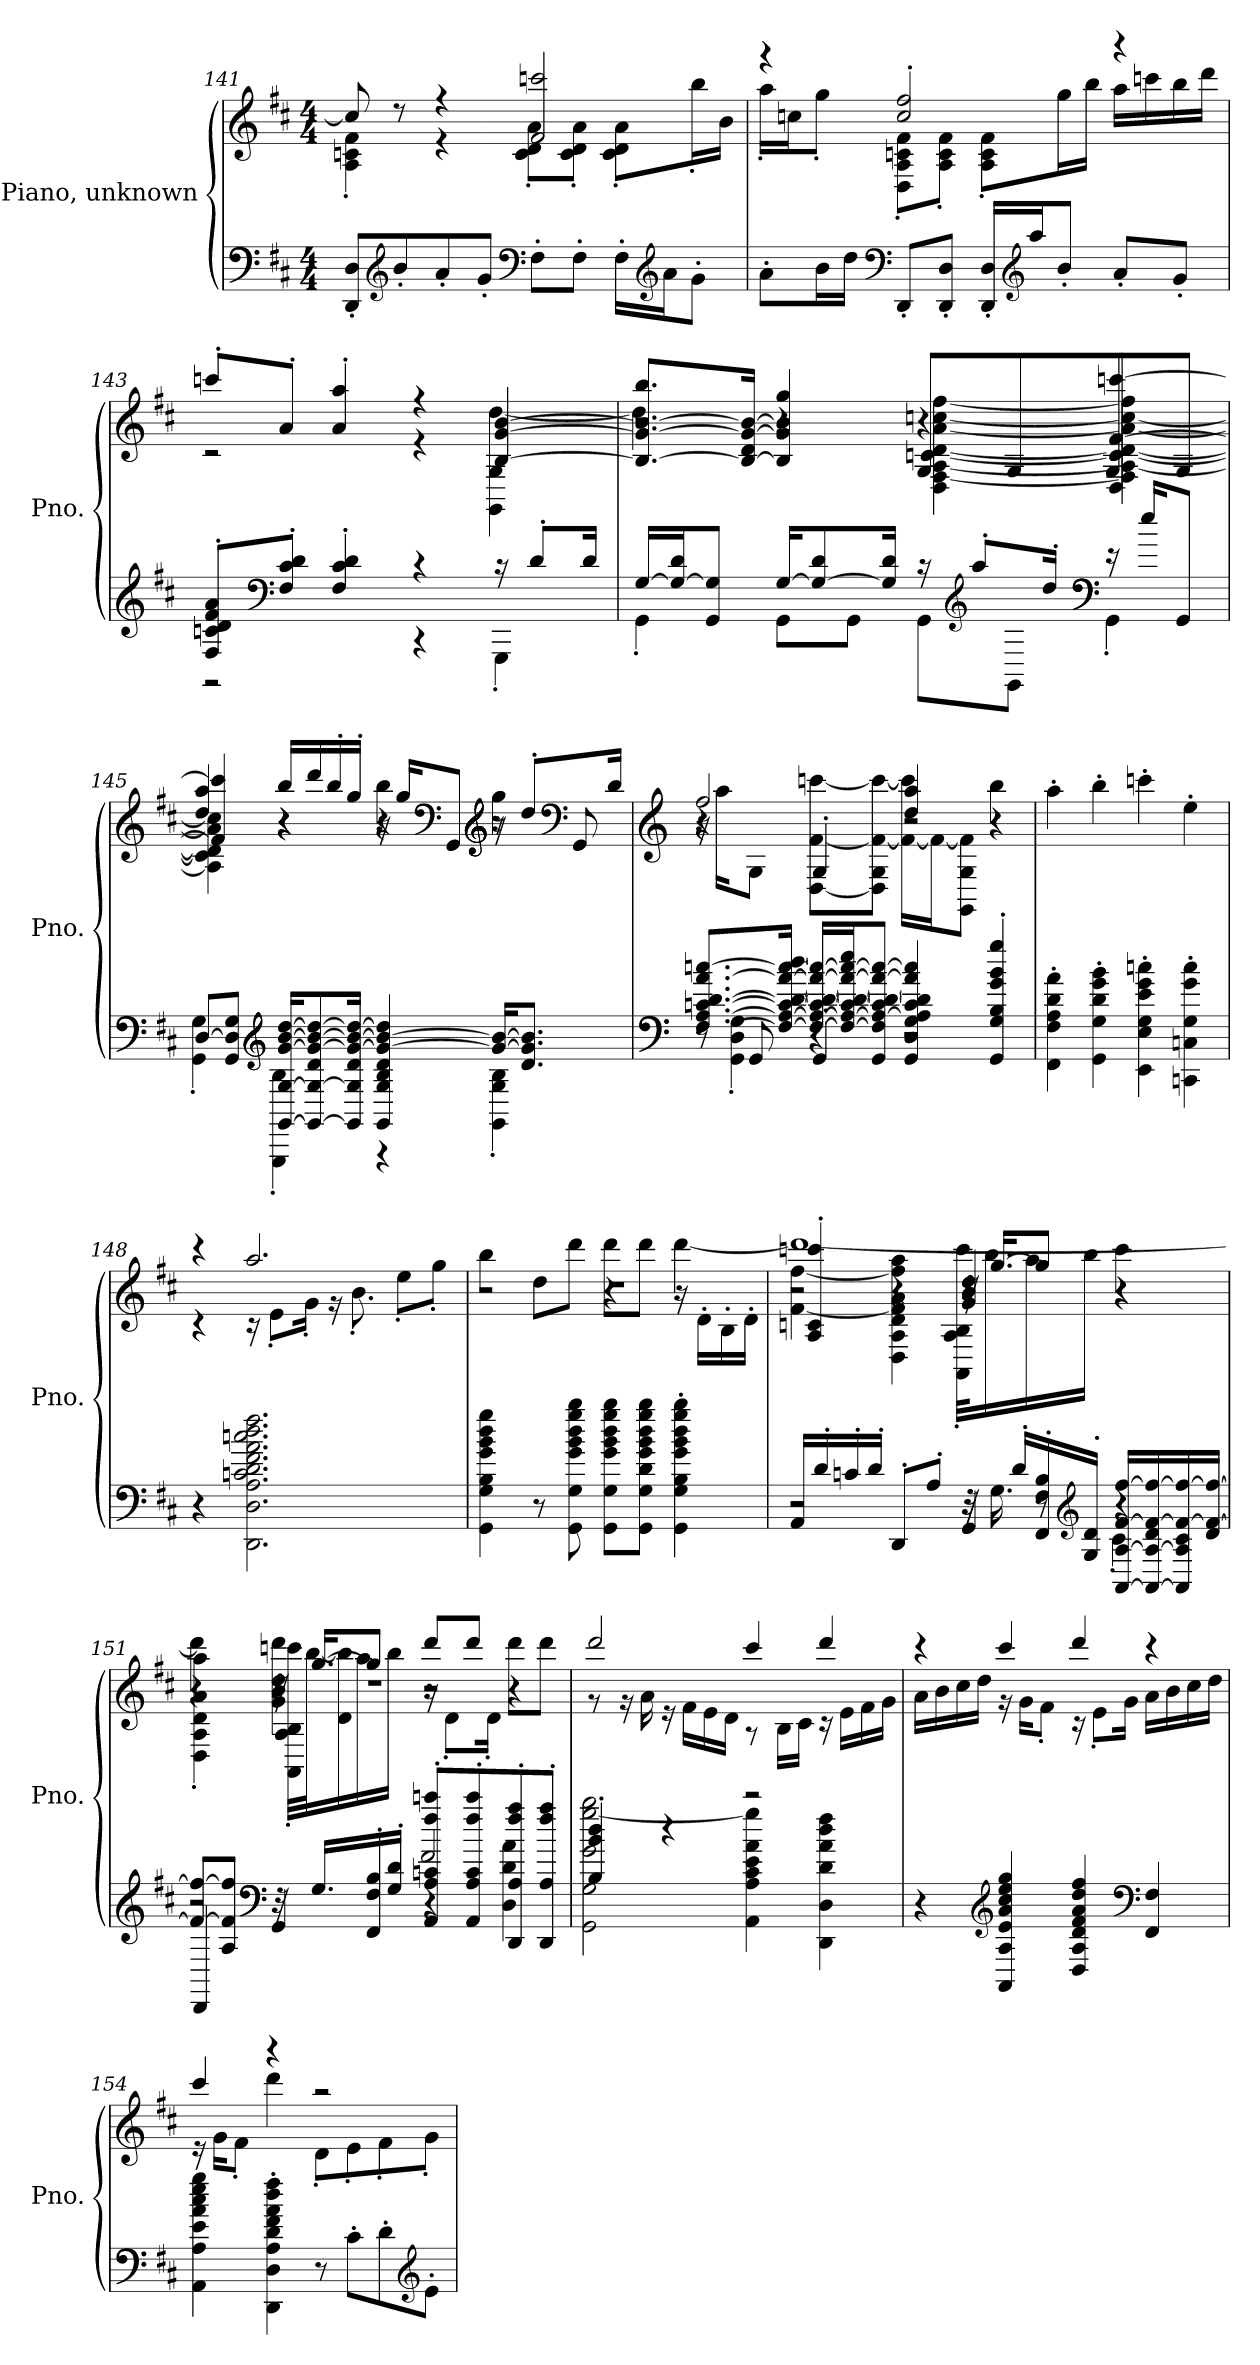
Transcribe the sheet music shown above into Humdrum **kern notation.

**kern	**kern
*part1	*part1
*staff2	*staff1
*I"Piano, unknown	*
*I'Pno.	*
!!LO:LB:g=z
*clefF4	*clefG2
*k[f#c#]	*k[f#c#]
*M4/4	*M4/4
=141	=141
*	*^
8DD/' 8D/'L	8cc/]	4A\' 4cn\' 4f#\'
*clefG2	*	*
8b'/	8r	.
8a'/	4r	4r
8g'/J	.	.
*clefF4	*	*
8F#'\L	2f#/ 2cccn/	8c\' 8d\' 8a\'L
8F#'\J	.	8c\' 8d\' 8a\'J
16F#'\LL	.	8c\' 8d\' 8a\'L
*clefG2	*	*
16a\J	.	.
8g'\J	.	16bb'\L
.	.	16b\JJ
=142	=142	=142
8a'\L	4r	16aa'\LL
.	.	16ccn\J
16b\L	.	8gg'\J
16dd\JJ	.	.
*clefF4	*	*
8DD'/L	2cc/' 2ff#/'	8D\' 8A\' 8cn\' 8f#\'L
8DD/' 8D/'J	.	8A\' 8c\' 8f#\'J
16DD/' 16D/'LL	.	8A\' 8c\' 8f#\'L
*clefG2	*	*
16aa/J	.	.
8b'/J	.	16gg\L
.	.	16bb\JJ
8a'/L	4r	16aa\LL
.	.	16cccn\
8g'/J	.	16bb\
.	.	16ddd\JJ
!!LO:PB:g=z	!!
=143	=143	=143
*^	*	*
8F#/' 8cn/' 8d/' 8f#/' 8a/'L	2r	8cccn'/L	2r
*clefF4	*	*	*
8F#/' 8c/' 8d/'J	.	8a'/J	.
4F#/' 4c/' 4d/'	.	4a/' 4aa/'	.
4r	4r	4r	4r
16r	4GGG'\	[4B/ [4g/ [4b/	4GG\ 4G\ [4dd\
8d'/L	.	.	.
16d/Jk	.	.	.
=144	=144	=144	=144
*	*	*	*^
[16G/LL	4GG'\	8.B/_ 8.g/_ 8.b/_ 8.bb/L	4dd\]	2r
16G/_ 16d/J	.	.	.	.
8GG/ 8G/]J	.	.	.	.
.	.	16B/_ 16d/ 16g/_ 16b/_Jk	.	.
[16G/KL	8GG\L	4B/] 4g/] 4b/] 4gg/	4r	.
8G/_ 8d/	.	.	.	.
.	8GG\J	.	.	.
16G/] 16d/Jk	.	.	.	.
16r	8GG\L	8G/L	4D\ [4F#\ [4A\ [4cn\ [4d\ [4a\ [4ccn\ [4ff#\	4r
*clefG2	*	*	*	*
8aa'/L	.	.	.	.
.	8GG\J	8G/	.	.
16dd'/Jk	.	.	.	.
*clefF4	*	*	*	*
16r	4GG'\	8G/	4F#\] 4A\_ 4c\_ 4d\_ 4a\_ 4cc\_ 4ff#\]	4D/ [4f#/ [4cccn/
16ee/KL	.	.	.	.
8GG/J	.	8G/J	.	.
!!LO:LB:g=z	!!	!!
=145	=145	=145	=145	=145
[8D/L	4GG\' 4G\'	4dd/ 4aa/	4A\] 4c\] 4d\] 4a\] 4cc\]	4f#/] 4ccc/]
8GG/ 8D/] 8G/J	.	.	.	.
*clefG2	*	*	*	*
[16GG/ [16G/ [16g/ [16b/ [16dd/KL	4GGG\' 4B\'	16bb/LL	4r	4r
8GG/_ 8G/_ 8d/ 8g/_ 8b/_ 8dd/_	.	16ddd/	.	.
.	.	16bb'/	.	.
16GG/] 16G/] 16d/ 16g/_ 16b/_ 16dd/_Jk	.	16gg'/JJ	.	.
4GG/ 4G/ 4B/ 4d/ 4g/_ 4b/_ 4dd/]	4r	16r	4bb\	4r
.	.	16gg/KL	.	.
*	*	*clefF4	*	*
.	.	8GG/J	.	.
*	*	*clefG2	*	*
16g/_ 16b/_KL	4GG\' 4G\' 4B\'	16r	4gg\	8r
8.d/ 8.g/] 8.b/]J	.	8dd'/L	.	.
*	*	*clefF4	*	*
.	.	.	.	8GG/
.	.	16d/Jk	.	.
*v	*v	*	*	*
!!LO:LB:g=z	!!	!!
=146	=146	=146	=146
*clefF4	*clefG2	*	*
*^	*	*	*
*	*^	*	*	*
[8.F#/ [8.A/ [8.cn/ [8.d/ [8.a/ [8.ccn/L	4GG\' 4D\' 4G\'	8r	2ff#/	16r	4r
.	.	.	.	16aa\KL	.
.	.	8GG/	.	8G\J	.
16F#/_ 16A/_ 16c/_ 16d/_ 16a/_ 16cc/_ 16dd/Jk	.	.	.	.	.
16F#/_ 16A/_ 16c/_ 16d/_ 16a/_ 16cc/_LL	4r	4GG'/	.	[8D\ [8f#\ [8cccn\L	4G'/
16F#/_ 16A/_ 16c/_ 16d/_ 16a/_ 16cc/_ 16ee/J	.	.	.	.	.
8GG/ 8F#/] 8A/_ 8c/_ 8d/_ 8a/_ 8cc/_J	.	.	.	8D\] 8G\ 8f#\_ 8ccc\_J	.
4GG/ 4D/ 4G/ 4A/] 4c/] 4d/] 4a/] 4cc/]	2r	2r	4dd/ 4aa/	16f#\_ 16ccc\]LL	2r
.	.	.	.	16f#\J_	.
.	.	.	.	8GG\ 8G\ 8f#\]J	.
4GG/' 4G/' 4B/' 4g/' 4b/' 4gg/'	.	.	4r	4bb\	.
*v	*v	*v	*	*	*
*	*v	*v	*v
=147	=147
4FF#\' 4F#\' 4A\' 4d\' 4a\'	4aa'\
4GG\' 4G\' 4d\' 4g\' 4b\'	4bb'\
4EE\' 4E\' 4G\' 4e\' 4g\' 4ccn\'	4cccn'\
4CCn\' 4Cn\' 4G\' 4g\' 4cc\'	4ee'\
=148	=148
*	*^
4r	4r	4r
2.DD\ 2.D\ 2.A\ 2.cn\ 2.d\ 2.f#\ 2.a\ 2.ccn\ 2.dd\ 2.ff#\	2.aa/	16r
.	.	8e'\L
.	.	16g'\Jk
.	.	16r
.	.	8.b'\
.	.	8ee'\L
.	.	8gg'\J
!!LO:LB:g=z
=149	=149	=149
*	*	*^
4GG\ 4G\ 4B\ 4g\ 4b\ 4dd\ 4gg\	1r	2r	4bb\
8r	.	.	8dd\L
8GG\ 8G\ 8g\ 8b\ 8dd\ 8gg\ 8bb\	.	.	8ddd\J
8GG\ 8G\ 8g\ 8b\ 8dd\ 8gg\ 8bb\L	.	4r	8ddd\L
8GG\ 8G\ 8d\ 8g\ 8b\ 8dd\ 8gg\ 8bb\J	.	.	8ddd\J
4GG\' 4G\' 4B\' 4g\' 4b\' 4dd\' 4gg\' 4bb\'	.	[4ddd\	16r
.	.	.	16d'\LL
.	.	.	16B'\
.	.	.	16d'\JJ
=150	=150	=150	=150
*^	*	*	*^
*	*^	*	*	*	*
16AA/LL	2r	2r	2r	1ddd_	4A/' 4cn/' 4cccn/'	[4f#\ [4ff#\
16d'/	.	.	.	.	.	.
16cn'/	.	.	.	.	.	.
16d'/JJ	.	.	.	.	.	.
8DD'/L	.	.	.	.	4r	4D\ 4A\ 4d\ 4f#\] 4a\ 4ff#\] 4aa\
8A'/J	.	.	.	.	.	.
16r	32r	4GG/	32r	.	4g/ 4b/ 4dd/	32AA\' 32A\' 32B\' 32ccc\'KLL
.	16.G\	.	[16.gg/KL	.	.	16.bb\
16d'/LL	.	.	.	.	.	.
16FF#/' 16F#/' 16B/'	8r	.	8gg/J]	.	.	16aa\
*clefG2	*	*	*	*	*	*
16G/' 16d/'JJ	.	.	.	.	.	16bb\JJ
[16AA/ [16A/ [16f#/ [16ff#/LL	4c'\	4r	4r	.	4r	4ccc\
16AA/_ 16A/_ 16d/ 16f#/_ 16ff#/_	.	.	.	.	.	.
16AA/] 16A/] 16c/ 16f#/_ 16ff#/_	.	.	.	.	.	.
16d/ 16f#/_ 16ff#/_JJ	.	.	.	.	.	.
!!LO:LB:g=z	!!	!!	!!
=151	=151	=151	=151	=151	=151	=151
8f#/_ 8ff#/_L	2r	4DD/	1r	4ddd\]	4r	4D\' 4A\' 4d\' 4a\' 4aa\'
8A/ 8f#/] 8ff#/]J	.	.	.	.	.	.
*clefF4	*	*	*	*	*	*
32r	.	4GG/	.	4g\ 4b\ 4dd\ 4ddd\	32r	32AA\' 32A\' 32B\' 32cccn\'LLL
16.G/LL	.	.	.	.	[16.gg/KL	[32bb\J
.	.	.	.	.	.	16d\ 16bb\]
16FF#/' 16F#/' 16B/'	.	.	.	.	8gg/J]	16aa\
16G/' 16d/'JJ	.	.	.	.	.	16bb\JJ
8AA/' 8A/' 8cn/' 8ff#/' 8cccn/'L	4r	2f#/	.	2r	8ddd/L	16r
.	.	.	.	.	.	8d'\L
8AA/' 8A/' 8c/' 8ff#/' 8ccc/'	.	.	.	.	8ddd/J	.
.	.	.	.	.	.	16d'\Jk
8DD/' 8A/' 8ff#/' 8aa/'	4D\ 4d\ 4a\	.	.	.	4r	8ddd\L
8DD/' 8A/' 8ff#/' 8aa/'J	.	.	.	.	.	8ddd\J
*	*v	*v	*	*	*	*
*	*	*	*v	*v	*v
=152	=152	=152	=152
4B/' 4b/' 4dd/'	2GG\ 2G\ 2g\ [2gg\ 2bb\	2ddd/	8r
.	.	.	16r
.	.	.	16a\
4r	.	.	16r
.	.	.	16f#\LL
.	.	.	16e\
.	.	.	16d\JJ
2r	4AA\ 4A\ 4c#\ 4e\ 4a\ 4gg\]	4ccc#/	8r
.	.	.	16B\LL
.	.	.	16c#\JJ
.	4DD\ 4D\ 4d\ 4a\ 4dd\ 4ff#\	4ddd/	16r
.	.	.	16e\LL
.	.	.	16f#\
.	.	.	16g\JJ
*v	*v	*	*
!!LO:LB:g=z	!!
=153	=153	=153
4r	4r	16a\LL
.	.	16b\
.	.	16cc#\
.	.	16dd\JJ
*clefG2	*	*
4AA/ 4A/ 4e/ 4a/ 4cc#/ 4ee/ 4gg/	4ccc#/	16r
.	.	16g\KL
.	.	8f#'\J
4D/ 4A/ 4d/ 4f#/ 4a/ 4dd/ 4ff#/	4ddd/	16r
.	.	8e'\L
.	.	16g\Jk
*clefF4	*	*
4FF#/ 4F#/	4r	16a\LL
.	.	16b\
.	.	16cc#\
.	.	16dd\JJ
=154	=154	=154
4AA\ 4A\ 4e\ 4a\ 4cc#\ 4ee\ 4gg\	4ccc#/	16r
.	.	16g\KL
.	.	8f#'\J
4DD\' 4D\' 4A\' 4d\' 4f#\' 4a\' 4dd\' 4ff#\'	4r	4ddd\
8r	2r	8d'\L
8c#'\L	.	8e'\
8d'\	.	8f#'\
*clefG2	*	*
8e'\J	.	8g'\J
*	*v	*v
=	=
*-	*-
